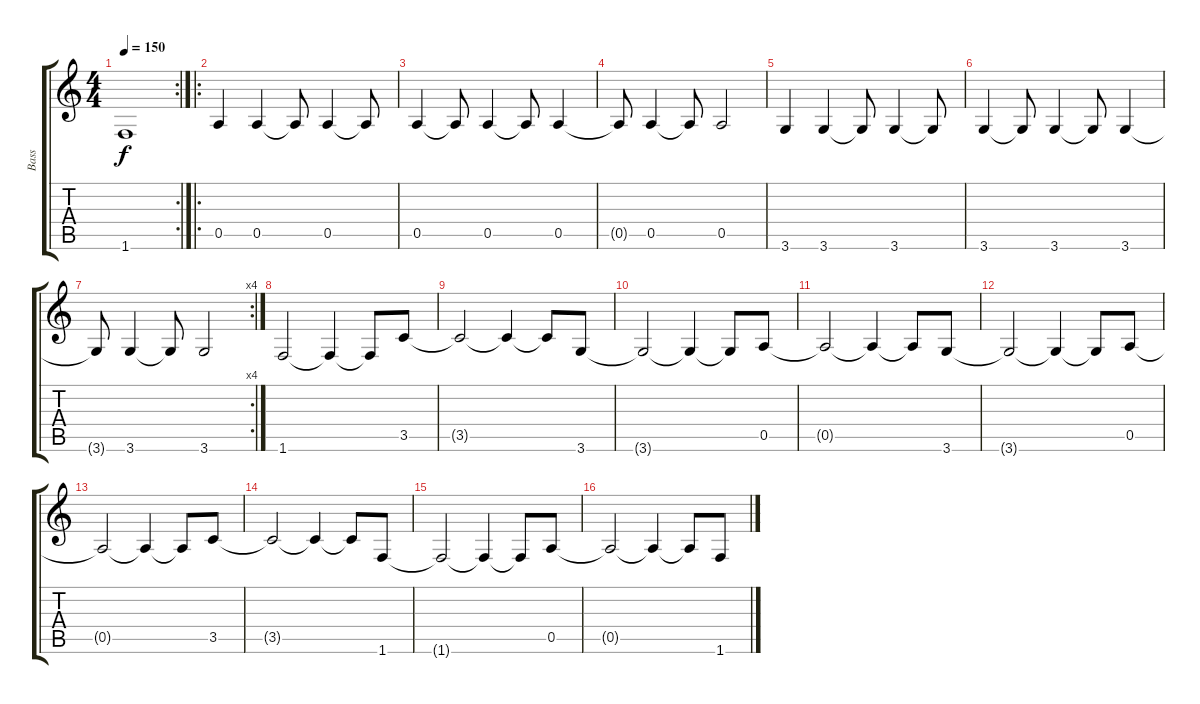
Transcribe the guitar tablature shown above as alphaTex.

\track ("Bass" "Bass") {instrument electricguitarjazz}
\staff {score tabs}
\tuning (E4 B3 G3 D3 A2 E2) {hide}
\rc 2
\ts (4 4)
\tempo 150
\clef g2
\ks c
1.6{t}.1{dy f} |
\ro
0.5.4 0.5.4 0.5{t}.8 0.5.4 0.5{t}.8 |
0.5.4 0.5{t}.8 0.5.4 0.5{t}.8 0.5.4 |
0.5{t}.8 0.5.4 0.5{t}.8 0.5.2 |
3.6.4 3.6.4 3.6{t}.8 3.6.4 3.6{t}.8 |
3.6.4 3.6{t}.8 3.6.4 3.6{t}.8 3.6.4 |
\rc 4
3.6{t}.8 3.6.4 3.6{t}.8 3.6.2 |
1.6.2 1.6{t}.4 1.6{t}.8 3.5.8 |
3.5{t}.2 3.5{t}.4 3.5{t}.8 3.6.8 |
3.6{t}.2 3.6{t}.4 3.6{t}.8 0.5.8 |
0.5{t}.2 0.5{t}.4 0.5{t}.8 3.6.8 |
3.6{t}.2 3.6{t}.4 3.6{t}.8 0.5.8 |
0.5{t}.2 0.5{t}.4 0.5{t}.8 3.5.8 |
3.5{t}.2 3.5{t}.4 3.5{t}.8 1.6.8 |
1.6{t}.2 1.6{t}.4 1.6{t}.8 0.5.8 |
0.5{t}.2 0.5{t}.4 0.5{t}.8 1.6.8
